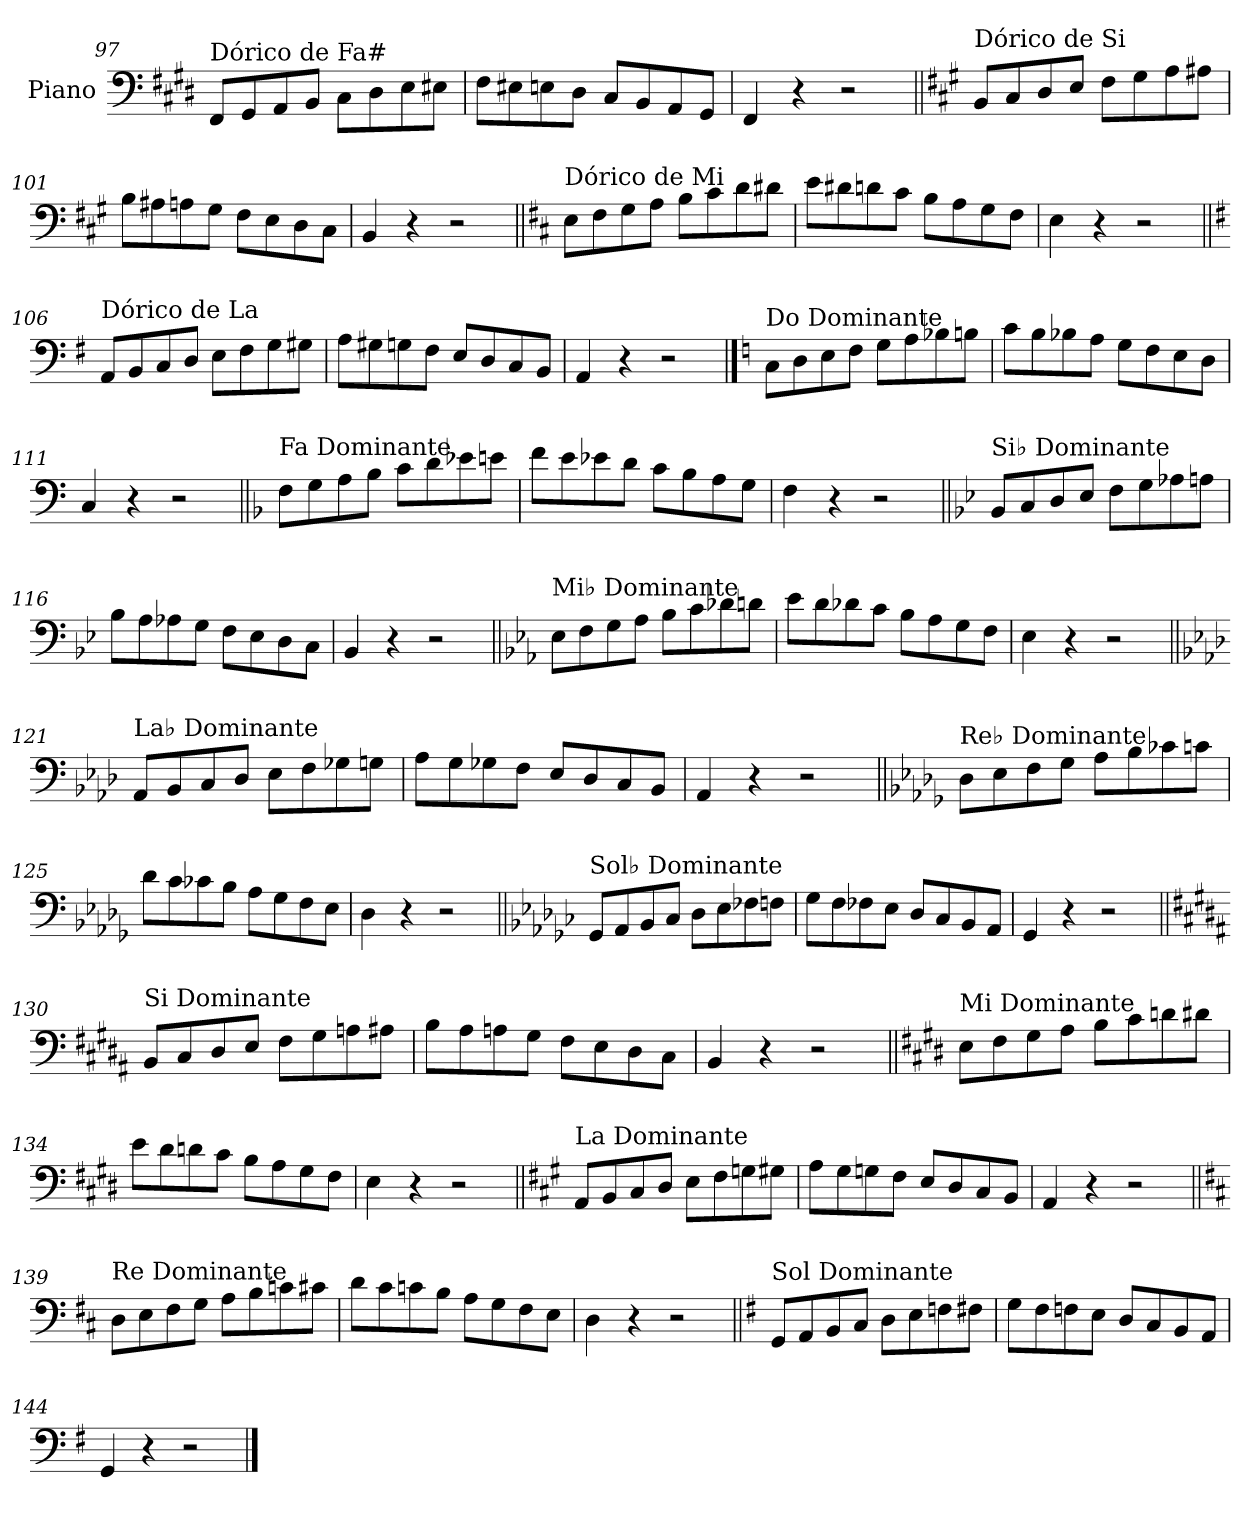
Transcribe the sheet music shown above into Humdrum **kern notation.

**kern
*part1
*staff1
*I"Piano
*I'Pno.
!!LO:LB:g=z
*clefF4
*k[f#c#g#d#]
=97
!LO:TX:a:t=Dórico de Fa#
8FF#/L
8GG#/
8AA/
8BB/J
8C#\L
8D#\
8E\
8E#X\J
=98
8F#\L
8E#X\
8En\
8D#\J
8C#/L
8BB/
8AA/
8GG#/J
=99
4FF#/
4r
2r
=100||
*k[f#c#g#]
!LO:TX:a:t=Dórico de Si
8BB/L
8C#/
8D/
8E/J
8F#\L
8G#\
8A\
8A#X\J
=101
8B\L
8A#X\
8An\
8G#\J
8F#\L
8E\
8D\
8C#\J
=102
4BB/
4r
2r
!!LO:LB:g=z
=103||
*k[f#c#]
!LO:TX:a:t=Dórico de Mi
8E\L
8F#\
8G\
8A\J
8B\L
8c#\
8d\
8d#X\J
=104
8e\L
8d#X\
8dn\
8c#\J
8B\L
8A\
8G\
8F#\J
=105
4E\
4r
2r
=106||
*k[f#]
!LO:TX:a:t=Dórico de La
8AA/L
8BB/
8C/
8D/J
8E\L
8F#\
8G\
8G#X\J
=107
8A\L
8G#X\
8Gn\
8F#\J
8E/L
8D/
8C/
8BB/J
=108
4AA/
4r
2r
!!LO:PB:g=z
==109
*k[]
!LO:TX:a:t=Do Dominante
8C\L
8D\
8E\
8F\J
8G\L
8A\
8B-X\
8Bn\J
=110
8c\L
8B\
8B-X\
8A\J
8G\L
8F\
8E\
8D\J
=111
4C/
4r
2r
=112||
*k[b-]
!LO:TX:a:t=Fa Dominante
8F\L
8G\
8A\
8B-\J
8c\L
8d\
8e-X\
8en\J
=113
8f\L
8e\
8e-X\
8d\J
8c\L
8B-\
8A\
8G\J
=114
4F\
4r
2r
!!LO:LB:g=z
=115||
*k[b-e-]
!LO:TX:a:t=Si♭ Dominante
8BB-/L
8C/
8D/
8E-/J
8F\L
8G\
8A-X\
8An\J
=116
8B-\L
8A\
8A-X\
8G\J
8F\L
8E-\
8D\
8C\J
=117
4BB-/
4r
2r
=118||
*k[b-e-a-]
!LO:TX:a:t=Mi♭ Dominante
8E-\L
8F\
8G\
8A-\J
8B-\L
8c\
8d-X\
8dn\J
=119
8e-\L
8d\
8d-X\
8c\J
8B-\L
8A-\
8G\
8F\J
=120
4E-\
4r
2r
!!LO:LB:g=z
=121||
*k[b-e-a-d-]
!LO:TX:a:t=La♭ Dominante
8AA-/L
8BB-/
8C/
8D-/J
8E-\L
8F\
8G-X\
8Gn\J
=122
8A-\L
8G\
8G-X\
8F\J
8E-/L
8D-/
8C/
8BB-/J
=123
4AA-/
4r
2r
=124||
*k[b-e-a-d-g-]
!LO:TX:a:t=Re♭ Dominante
8D-\L
8E-\
8F\
8G-\J
8A-\L
8B-\
8c-X\
8cn\J
=125
8d-\L
8c\
8c-X\
8B-\J
8A-\L
8G-\
8F\
8E-\J
=126
4D-\
4r
2r
!!LO:LB:g=z
=127||
*k[b-e-a-d-g-c-]
!LO:TX:a:t=Sol♭ Dominante
8GG-/L
8AA-/
8BB-/
8C-/J
8D-\L
8E-\
8F-X\
8Fn\J
=128
8G-\L
8F\
8F-X\
8E-\J
8D-/L
8C-/
8BB-/
8AA-/J
=129
4GG-/
4r
2r
=130||
*k[f#c#g#d#a#]
!LO:TX:a:t=Si Dominante
8BB/L
8C#/
8D#/
8E/J
8F#\L
8G#\
8An\
8A#X\J
=131
8B\L
8A#\
8An\
8G#\J
8F#\L
8E\
8D#\
8C#\J
=132
4BB/
4r
2r
!!LO:LB:g=z
=133||
*k[f#c#g#d#]
!LO:TX:a:t=Mi Dominante
8E\L
8F#\
8G#\
8A\J
8B\L
8c#\
8dn\
8d#X\J
=134
8e\L
8d#\
8dn\
8c#\J
8B\L
8A\
8G#\
8F#\J
=135
4E\
4r
2r
=136||
*k[f#c#g#]
!LO:TX:a:t=La Dominante
8AA/L
8BB/
8C#/
8D/J
8E\L
8F#\
8Gn\
8G#X\J
=137
8A\L
8G#\
8Gn\
8F#\J
8E/L
8D/
8C#/
8BB/J
=138
4AA/
4r
2r
!!LO:LB:g=z
=139||
*k[f#c#]
!LO:TX:a:t=Re Dominante
8D\L
8E\
8F#\
8G\J
8A\L
8B\
8cn\
8c#X\J
=140
8d\L
8c#\
8cn\
8B\J
8A\L
8G\
8F#\
8E\J
=141
4D\
4r
2r
=142||
*k[f#]
!LO:TX:a:t=Sol Dominante
8GG/L
8AA/
8BB/
8C/J
8D\L
8E\
8Fn\
8F#X\J
=143
8G\L
8F#\
8Fn\
8E\J
8D/L
8C/
8BB/
8AA/J
=144
4GG/
4r
2r
==
*-
